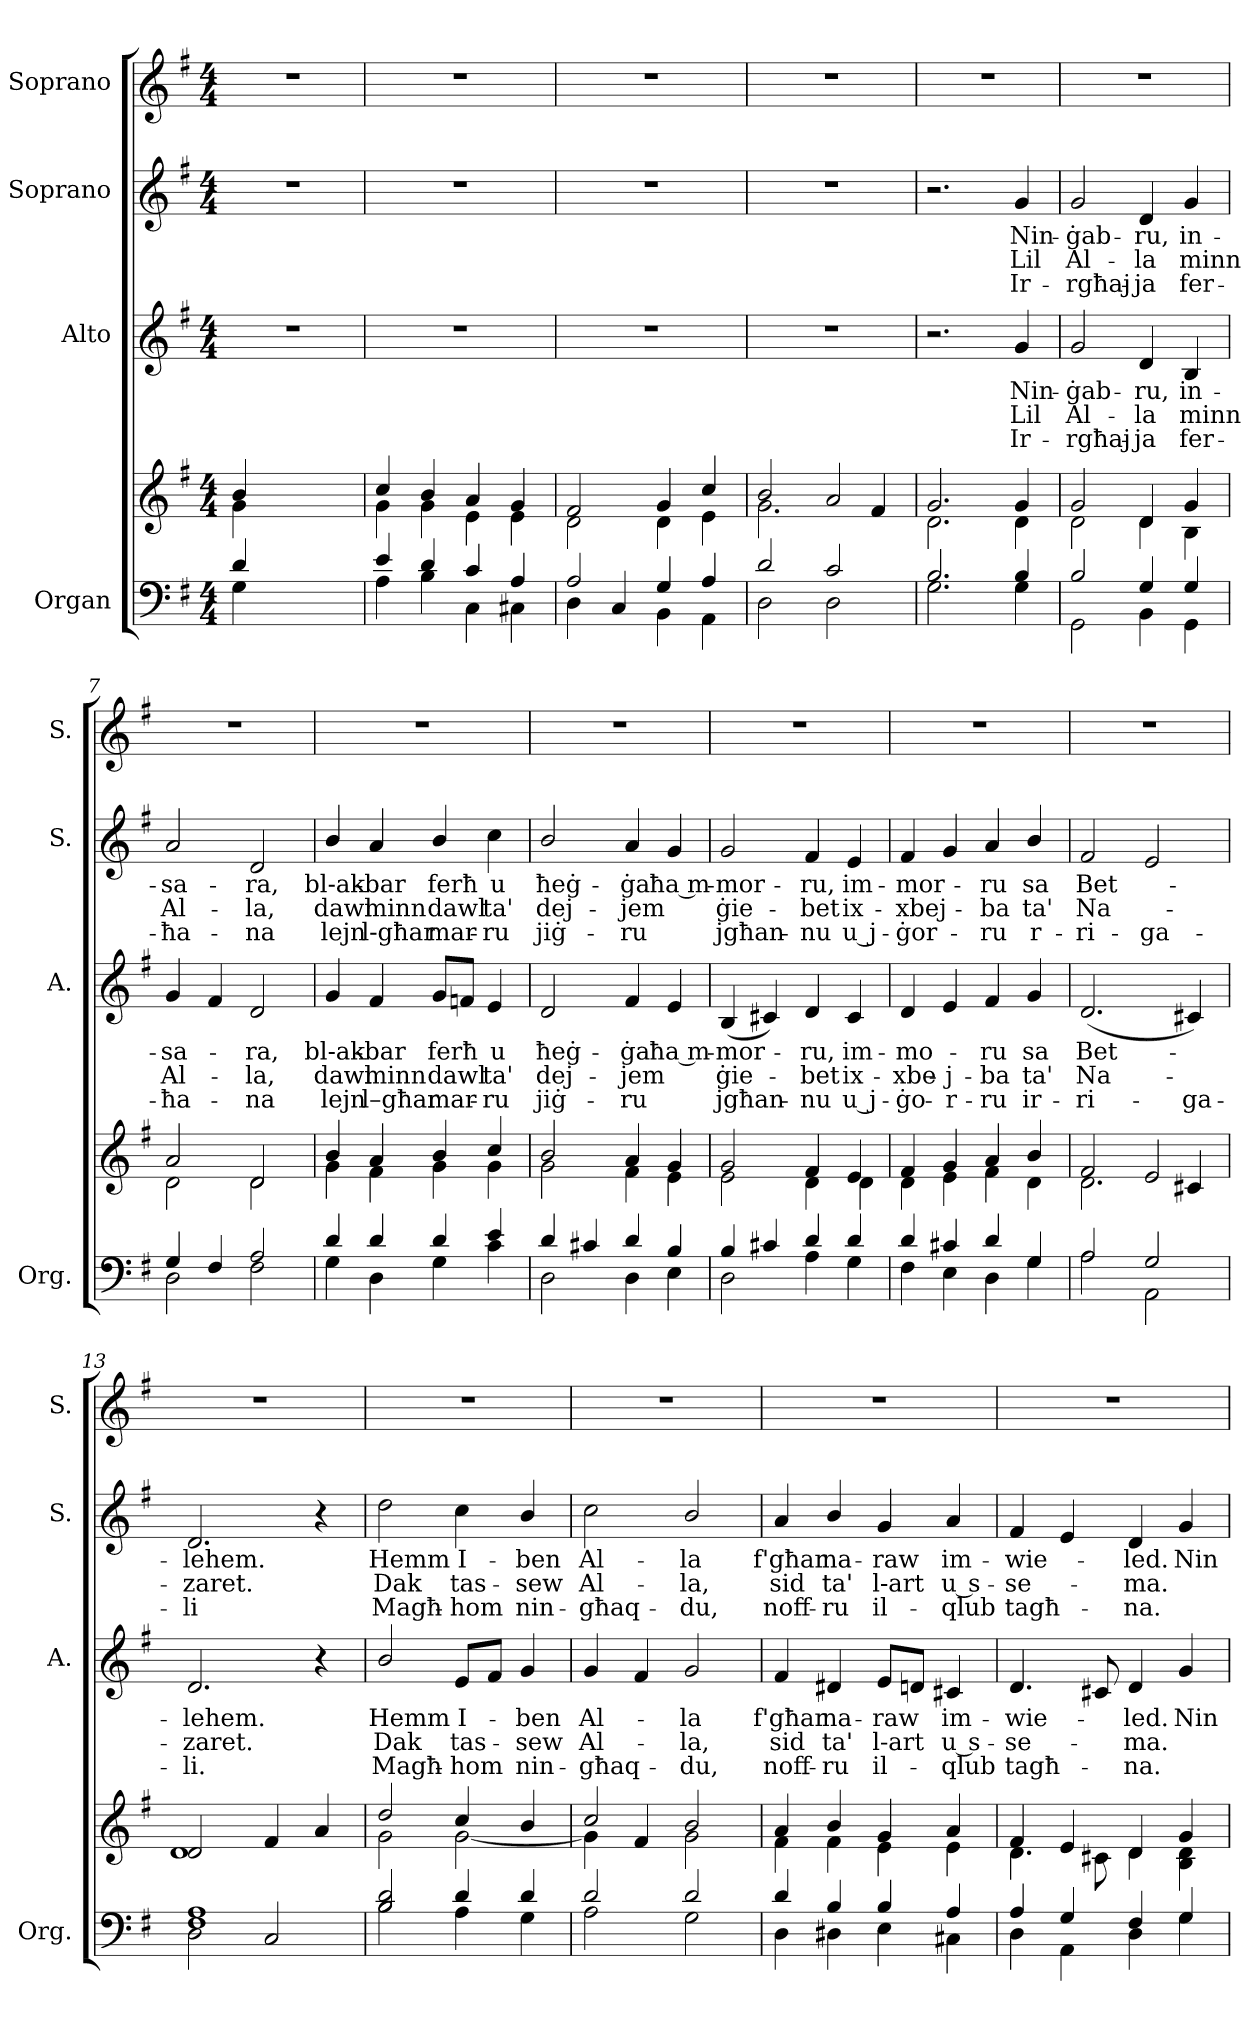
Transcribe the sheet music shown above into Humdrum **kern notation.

**kern	**kern	**kern	**text	**text	**text	**kern	**text	**text	**text	**kern
*part4	*part4	*part3	*part3	*part3	*part3	*part2	*part2	*part2	*part2	*part1
*staff5	*staff4	*staff3	*staff3	*staff3	*staff3	*staff2	*staff2	*staff2	*staff2	*staff1
*I"Organ	*	*I"Alto	*	*	*	*I"Soprano	*	*	*	*I"Soprano
*I'Org.	*	*I'A.	*	*	*	*I'S.	*	*	*	*I'S.
*clefF4	*clefG2	*clefG2	*	*	*	*clefG2	*	*	*	*clefG2
*k[f#]	*k[f#]	*k[f#]	*	*	*	*k[f#]	*	*	*	*k[f#]
*G:	*G:	*G:	*	*	*	*G:	*	*	*	*G:
*M4/4	*M4/4	*M4/4	*	*	*	*M4/4	*	*	*	*M4/4
=1	=1	=1	=1	=1	=1	=1	=1	=1	=1	=1
*^	*^	*	*	*	*	*	*	*	*	*
4d/	4G\	4b/	4g\	1r	.	.	.	1r	.	.	.	1r
2.ryy	2.ryy	2.ryy	2.ryy	.	.	.	.	.	.	.	.	.
=2	=2	=2	=2	=2	=2	=2	=2	=2	=2	=2	=2	=2
4e/	4A\	4cc/	4g\	1r	.	.	.	1r	.	.	.	1r
4d/	4B\	4b/	4g\	.	.	.	.	.	.	.	.	.
4c/	4C\	4a/	4e\	.	.	.	.	.	.	.	.	.
4A/	4C#X\	4g/	4e\	.	.	.	.	.	.	.	.	.
=3	=3	=3	=3	=3	=3	=3	=3	=3	=3	=3	=3	=3
2A/	4D\	2f#/	2d\	1r	.	.	.	1r	.	.	.	1r
.	4C/	.	.	.	.	.	.	.	.	.	.	.
4G/	4BB\	4g/	4d\	.	.	.	.	.	.	.	.	.
4A/	4AA\	4cc/	4e\	.	.	.	.	.	.	.	.	.
=4	=4	=4	=4	=4	=4	=4	=4	=4	=4	=4	=4	=4
2d/	2D\	2b/	2.g\	1r	.	.	.	1r	.	.	.	1r
2c/	2D\	2a/	.	.	.	.	.	.	.	.	.	.
.	.	.	4f#/	.	.	.	.	.	.	.	.	.
=5	=5	=5	=5	=5	=5	=5	=5	=5	=5	=5	=5	=5
2.B/	2.G\	2.g/	2.d\	2.r	.	.	.	2.r	.	.	.	1r
4B/	4G\	4g/	4d\	4g/	Nin-	Lil	Ir-	4g/	Nin-	Lil	Ir-	.
=6	=6	=6	=6	=6	=6	=6	=6	=6	=6	=6	=6	=6
2B/	2GG\	2g/	2d\	2g/	-ġab-	Al-	-rgħaj-	2g/	-ġab-	Al-	-rgħaj-	1r
4G/	4BB\	4d/	4d\	4d/	-ru,	-la	-ja	4d/	-ru,	-la	-ja	.
4G/	4GG\	4g/	4B\	4B/	in-	minn	fer-	4g/	in-	minn	fer-	.
=7	=7	=7	=7	=7	=7	=7	=7	=7	=7	=7	=7	=7
4G/	2D\	2a/	2d\	4g/	-sa-	Al-	-ħa-	2a/	-sa-	Al-	-ħa-	1r
4F#/	.	.	.	4f#/	.	.	.	.	.	.	.	.
2A/	2F#\	2d/	2d\	2d/	-ra,	-la,	-na	2d/	-ra,	-la,	-na	.
!!LO:LB:g=z
=8	=8	=8	=8	=8	=8	=8	=8	=8	=8	=8	=8	=8
4d/	4G\	4b/	4g\	4g/	bl-ak-	dawl	lejn	4b/	bl-ak-	dawl	lejn	1r
4d/	4D\	4a/	4f#\	4f#/	-bar	minn	l–għar	4a/	-bar	minn	l-għar	.
4d/	4G\	4b/	4g\	8g/L	ferħ	dawl	mar-	4b/	ferħ	dawl	mar-	.
.	.	.	.	8fn/J	.	.	.	.	.	.	.	.
4e/	4c\	4cc/	4g\	4e/	u	ta'	-ru	4cc\	u	ta'	-ru	.
=9	=9	=9	=9	=9	=9	=9	=9	=9	=9	=9	=9	=9
4d/	2D\	2b/	2g\	2d/	ħeġ-	dej-	jiġ-	2b/	ħeġ-	dej-	jiġ-	1r
4c#X/	.	.	.	.	.	.	.	.	.	.	.	.
4d/	4D\	4a/	4f#\	4f#/	-ġa	-jem	-ru	4a/	-ġa	-jem	-ru	.
4B/	4E\	4g/	4e\	4e/	ħa m-	.	.	4g/	ħa m-	.	.	.
=10	=10	=10	=10	=10	=10	=10	=10	=10	=10	=10	=10	=10
4B/	2D\	2g/	2e\	(<4B/	-mor-	ġie-	jgħan-	2g/	-mor-	ġie-	jgħan-	1r
4c#X/	.	.	.	4c#X/)	.	.	.	.	.	.	.	.
4d/	4A\	4f#/	4d\	4d/	-ru,	-bet	-nu	4f#/	-ru,	-bet	-nu	.
4d/	4G\	4e/	4d\	4c#/	im-	ix-	u j-	4e/	im-	ix-	u j-	.
=11	=11	=11	=11	=11	=11	=11	=11	=11	=11	=11	=11	=11
4d/	4F#\	4f#/	4d\	4d/	-mo-	-xbe-	-ġo-	4f#/	-mor-	-xbej-	-ġor-	1r
4c#X/	4E\	4g/	4e\	4e/	.	-j-	-r-	4g/	.	.	.	.
4d/	4D\	4a/	4f#\	4f#/	-ru	-ba	-ru	4a/	-ru	-ba	-ru	.
4G/	4G\	4b/	4d\	4g/	sa	ta'	ir-	4b/	sa	ta'	r-	.
=12	=12	=12	=12	=12	=12	=12	=12	=12	=12	=12	=12	=12
2A/	2A\	2f#/	2.d\	(<2.d/	Bet-	Na-	-ri-	2f#/	Bet-	Na-	-ri-	1r
2G/	2AA\	2e/	.	.	.	.	.	2e/	.	.	-ga-	.
.	.	.	4c#X/	4c#X/)	.	.	-ga-	.	.	.	.	.
=13	=13	=13	=13	=13	=13	=13	=13	=13	=13	=13	=13	=13
1F# 1A	2D\	2d/	1d	2.d/	-lehem.	-zaret.	-li.	2.d/	-lehem.	-zaret.	-li	1r
.	2C/	4f#/	.	.	.	.	.	.	.	.	.	.
.	.	4a/	.	4r	.	.	.	4r	.	.	.	.
!!LO:LB:g=z
=14	=14	=14	=14	=14	=14	=14	=14	=14	=14	=14	=14	=14
2B/ 2d/	2B\	2dd/	2g\	2b/	Hemm	Dak	Magħ-	2dd\	Hemm	Dak	Magħ-	1r
4d/	4A\	4cc/	[<2g\	8e/L	I-	tas-	-hom	4cc\	I-	tas-	-hom	.
.	.	.	.	8f#/J	.	.	.	.	.	.	.	.
4d/	4G\	4b/	.	4g/	-ben	-sew	nin-	4b/	-ben	-sew	nin-	.
=15	=15	=15	=15	=15	=15	=15	=15	=15	=15	=15	=15	=15
2d/	2A\	2cc/	4g\]	4g/	Al-	Al-	-għaq-	2cc\	Al-	Al-	-għaq-	1r
.	.	.	4f#/	4f#/	.	.	.	.	.	.	.	.
2d/	2G\	2b/	2g\	2g/	-la	-la,	-du,	2b/	-la	-la,	-du,	.
=16	=16	=16	=16	=16	=16	=16	=16	=16	=16	=16	=16	=16
4d/	4D\	4a/	4f#\	4f#/	f'għar	sid	noff-	4a/	f'għar	sid	noff-	1r
4B/	4D#X\	4b/	4f#\	4d#X/	na-	ta'	-ru	4b/	na-	ta'	-ru	.
4B/	4E\	4g/	4e\	8e/L	-raw	l-art	il-	4g/	-raw	l-art	il-	.
.	.	.	.	8dn/J	.	.	.	.	.	.	.	.
4A/	4C#X\	4a/	4e\	4c#X/	im-	u s-	-qlub	4a/	im-	u s-	-qlub	.
=17	=17	=17	=17	=17	=17	=17	=17	=17	=17	=17	=17	=17
4A/	4D\	4f#/	4.d\	4.d/	-wie-	-se-	tagħ-	4f#/	-wie-	-se-	tagħ-	1r
4G/	4AA\	4e/	.	.	.	.	.	4e/	.	.	.	.
.	.	.	8c#X\	8c#X/	.	.	.	.	.	.	.	.
4F#/	4D\	4d/	4d\	4d/	-led.	-ma.	-na.	4d/	-led.	-ma.	-na.	.
4G/	4G\	4g/	4B\ 4d\	4g/	Nin-	.	.	4g/	Nin-	.	.	.
*v	*v	*	*	*	*	*	*	*	*	*	*	*
*	*v	*v	*	*	*	*	*	*	*	*	*
=	=	=	=	=	=	=	=	=	=	=
*-	*-	*-	*-	*-	*-	*-	*-	*-	*-	*-
